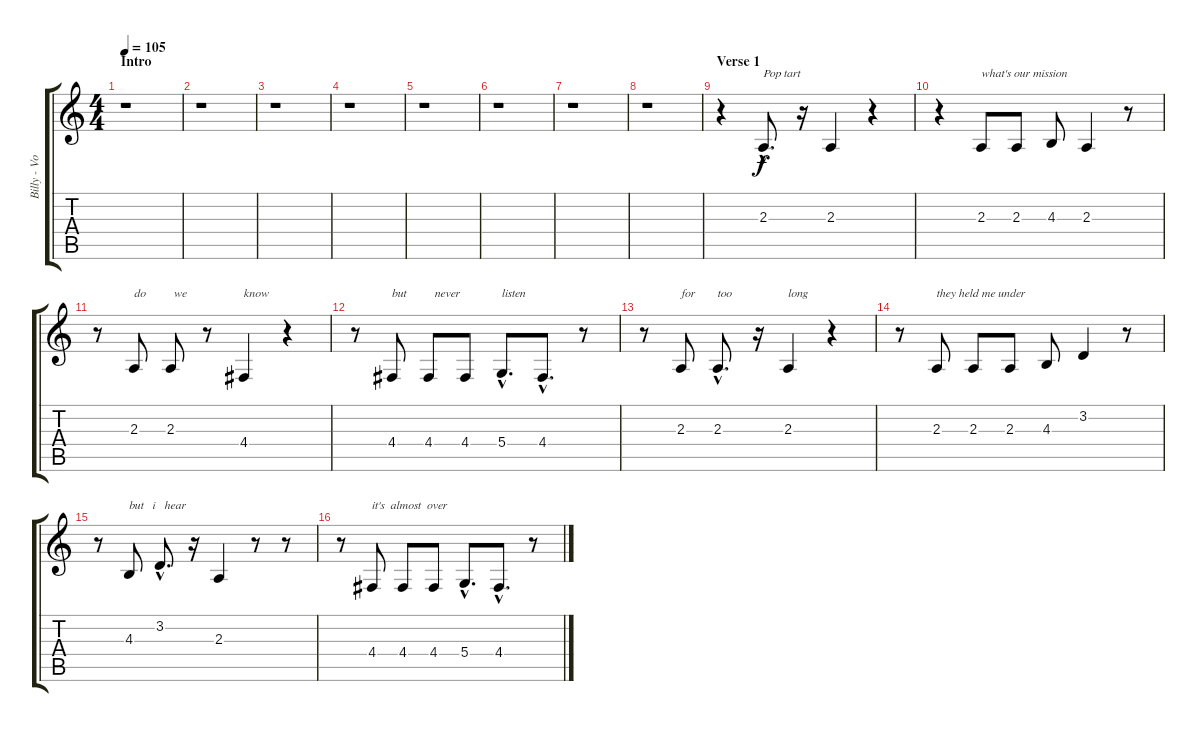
\track ("Billy - Voice" "Billy - Vo") {instrument lead6voice}
\staff {score tabs}
\tuning (E4 B3 G3 D3 A2 E2) {hide}
\ts (4 4)
\section ("" "Intro")
\tempo 105
\clef g2
\ks c
r.1{dy f instrument lead6voice} |
r.1 |
r.1 |
r.1 |
r.1 |
r.1 |
r.1 |
r.1 |
\section ("" "Verse 1")
r.4 2.3{hac}.8{d txt "Pop tart"} r.16 2.3.4 r.4 |
r.4 2.3.8{txt "what's our mission"} 2.3.8 4.3.8 2.3.4 r.8 |
r.8 2.3.8{txt "do "} 2.3.8{txt " we"} r.8 4.4.4{txt "know"} r.4 |
r.8 4.4.8{txt "but"} 4.4.8{txt "  never"} 4.4.8 5.4{hac}.8{d txt "listen"} 4.4{hac}.8{d} r.8 |
r.8 2.3.8{txt "for "} 2.3{hac}.8{d txt "too"} r.16 2.3.4{txt "long"} r.4 |
r.8 2.3.8{txt "they held me under"} 2.3.8 2.3.8 4.3.8 3.2.4 r.8 |
r.8 4.3.8{txt "but   i   hear"} 3.2{hac}.8{d} r.16 2.3.4 r.8 r.8 |
r.8 4.4.8{txt "it's  almost  over"} 4.4.8 4.4.8 5.4{hac}.8{d} 4.4{hac}.8{d} r.8
